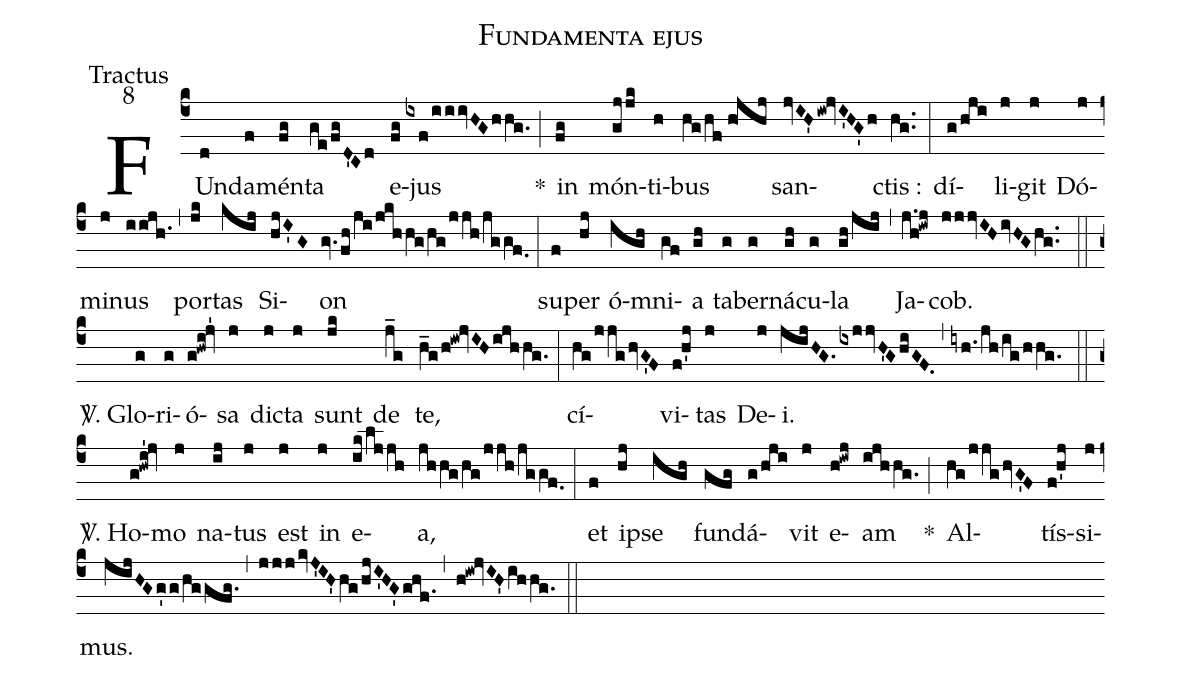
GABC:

name:Fundamenta ejus;
office-part:Tractus;
mode:8;
%%
(c4) FUn(d)da(f)mén(fg)ta(ge/fgD'Cd) e(fg)jus(ixf/iiivHGhhg.) <clear>*(;) in(fg) món(gjjk)ti(h)bus(hg/hf//h!jhj) san(jvIH'iw!jvI'HG'h)ctis :(hg..) (:) dí(g/hji)li(j)git(j) Dó(j)mi(j)nus(iijh.1) (,) por(jk)tas(kij) Si(hjI'G)on(gv.fh/ji/jkhhg/hg/jjh/jggf.0) (:) su(f)per(hj) ó(igh)mni(gf)a(gh) ta(g)ber(g)ná(gh)cu(g)la(gh/jij) (,) Ja(j.h!iwj)cob.(jjjvIHivHGhg..) (::)
<sp>V/</sp>. Glo(g)ri(g)ó(g!hwi!jv'1)sa(j) di(j)cta(j) sunt(jk) de(j_g) te,(h_g/h!iw!jvIHijhhg.) (:) cí(hg/jjghvG'F)vi(f!h'j)tas(j) De(j)i.(jijHG.ixjjvH'GhiGF.) (,) (iyh./jh/ig/hhg.) (::)
<sp>V/</sp>. Ho(g!hwi'!jv)mo(j) na(ij)tus(j) est(j) in(j) e(ik/ljjh)a,(jhhg/hg/jjh/jggf.0) (:) et(f) i(hj)pse(igh) fun(gfg)dá(g/hji)vit(j) e(h!iwj)am(ijhhg.) <clear>*(;) Al(hg/jjghvG'F)tís(f!h'j)si(j)mus.(jijHGg'g/hggfg.) (,) (jjjkvJ'IH'/!hg/hjI'HG'/!ghf.1) (,) (h!iw!jvIH'ihhg.) (::)
